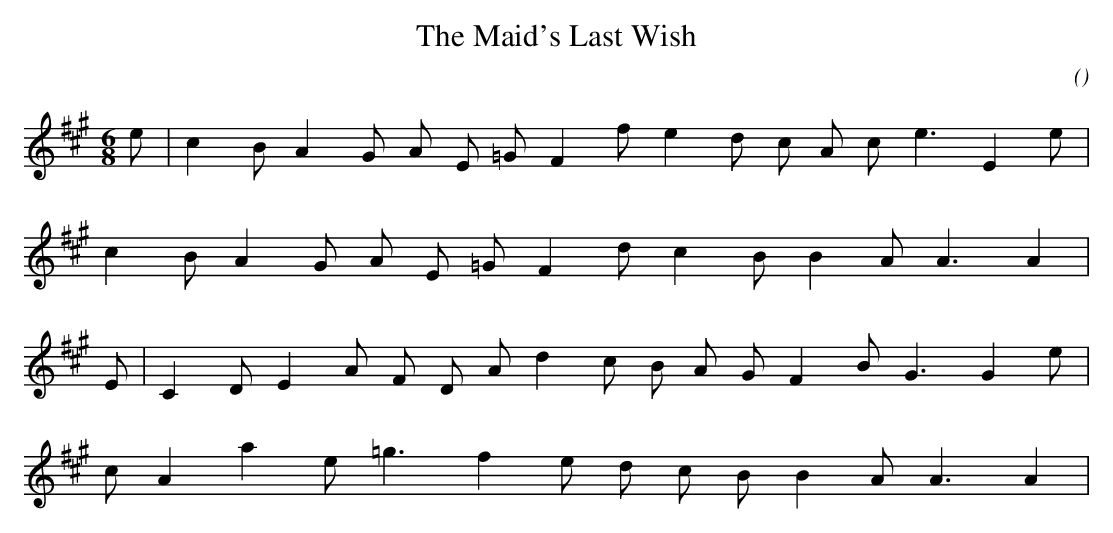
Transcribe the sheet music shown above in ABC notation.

X:1
T: The Maid's Last Wish
C:
O:
M:6/8
K:A
K:A
M:6/8
L:1/16
e2 |c4 B2 A4 G2 A2 E2 =G2 F4 f2 e4 d2 c2 A2 c2 e6 E4 e2 |
c4 B2 A4 G2 A2 E2 =G2 F4 d2 c4 B2 B4 A2 A6A4 |
E2 |C4 D2 E4 A2 F2 D2 A2 d4 c2 B2 A2 G2 F4 B2 G6G4 e2 |
c2 A4 a4 e2 =g6 f4 e2 d2 c2 B2 B4 A2 A6A4 |
